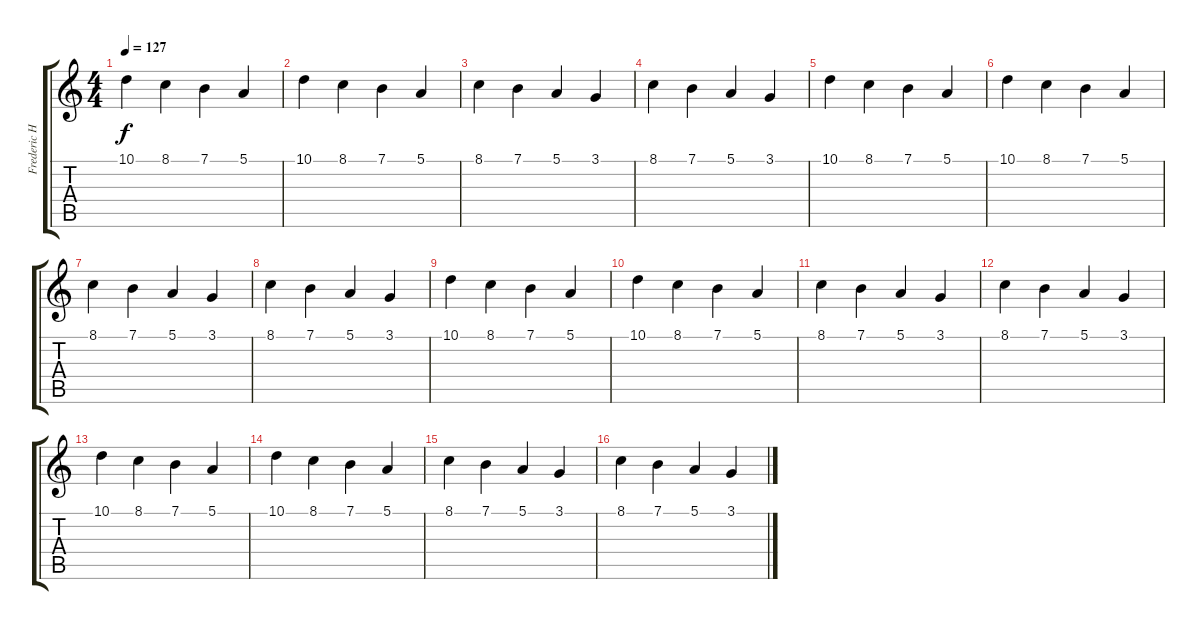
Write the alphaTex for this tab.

\track ("Frederic Helmer" "Frederic H") {instrument stringensemble1}
\staff {score tabs}
\tuning (E4 B3 G3 D3 A2 E2) {hide}
\ts (4 4)
\tempo 127
\clef g2
\ks c
10.1.4{dy f} 8.1.4 7.1.4 5.1.4 |
10.1.4 8.1.4 7.1.4 5.1.4 |
8.1.4 7.1.4 5.1.4 3.1.4 |
8.1.4 7.1.4 5.1.4 3.1.4 |
10.1.4 8.1.4 7.1.4 5.1.4 |
10.1.4 8.1.4 7.1.4 5.1.4 |
8.1.4 7.1.4 5.1.4 3.1.4 |
8.1.4 7.1.4 5.1.4 3.1.4 |
10.1.4 8.1.4 7.1.4 5.1.4 |
10.1.4 8.1.4 7.1.4 5.1.4 |
8.1.4 7.1.4 5.1.4 3.1.4 |
8.1.4 7.1.4 5.1.4 3.1.4 |
10.1.4 8.1.4 7.1.4 5.1.4 |
10.1.4 8.1.4 7.1.4 5.1.4 |
8.1.4 7.1.4 5.1.4 3.1.4 |
8.1.4 7.1.4 5.1.4 3.1.4
